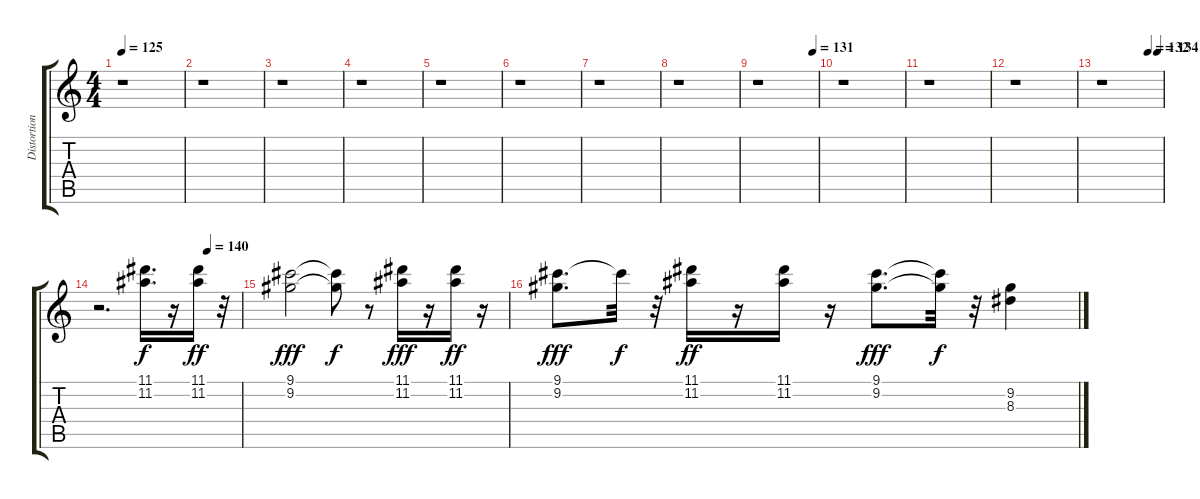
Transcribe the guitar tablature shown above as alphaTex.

\track ("Distortion guitar 1" "Distortion") {instrument distortionguitar}
\staff {score tabs}
\tuning (E4 B3 G3 D3 A2 E2) {hide}
\ts (4 4)
\tempo 125
\clef g2
\ks c
r.1{dy f} |
r.1 |
r.1 |
r.1 |
r.1 |
r.1 |
r.1 |
r.1 |
\tempo (131 0.921875)
r.1 |
r.1 |
r.1 |
r.1 |
\tempo (132 0.765625)
\tempo (134 0.921875)
r.1 |
\tempo (140 0.765625)
r.2{d} (11.1 11.2).16{d} r.16 (11.1 11.2).16{dy ff} r.32 |
(9.1 9.2).2{dy fff} (9.1{t} 9.2{t}).8{dy f} r.8 (11.1 11.2).16{dy fff} r.16 (11.1 11.2).16{dy ff} r.16 |
(9.1 9.2).8{d dy fff} 9.1{t}.32{dy f} r.32 (11.1 11.2).16{dy ff} r.16 (11.1 11.2).16 r.16 (9.1 9.2).8{d dy fff} (9.1{t} 9.2{t}).32{dy f} r.32 (9.2 8.3).4
